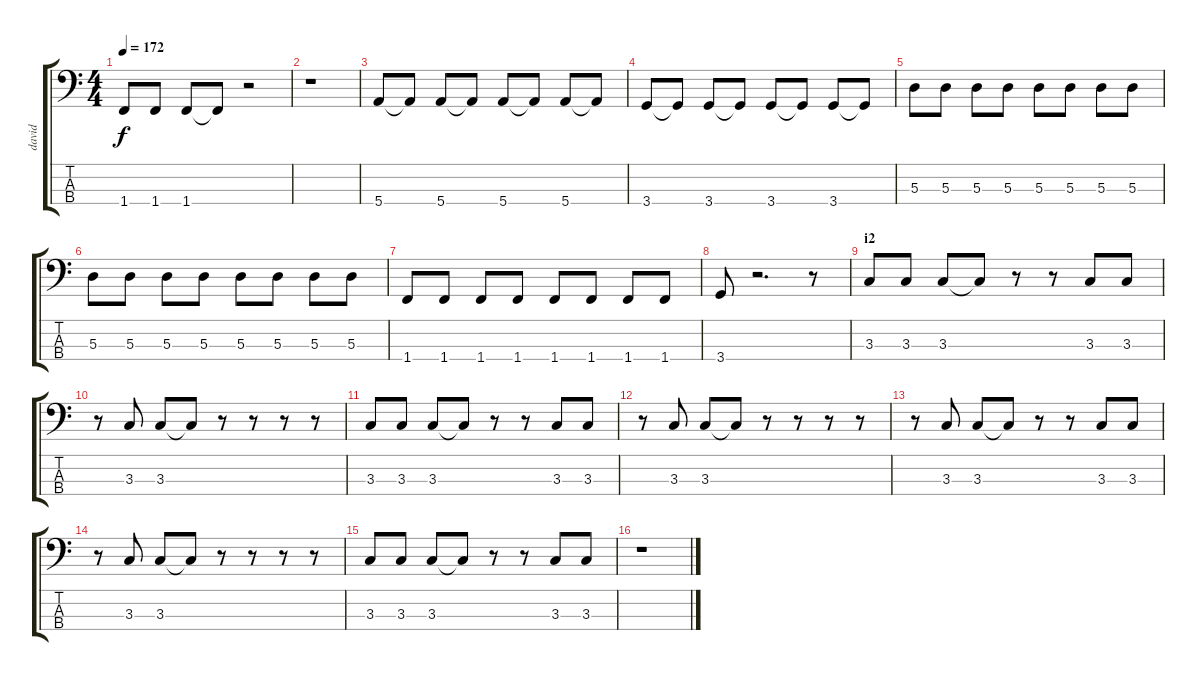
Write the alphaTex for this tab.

\track ("david" "david") {instrument electricbassfinger}
\staff {score tabs}
\tuning (G2 D2 A1 E1) {hide}
\ts (4 4)
\tempo 172
\clef f4
\ks c
1.4.8{dy f} 1.4.8 1.4.8 1.4{t}.8 r.2 |
r.1 |
5.4.8 5.4{t}.8 5.4.8 5.4{t}.8 5.4.8 5.4{t}.8 5.4.8 5.4{t}.8 |
3.4.8 3.4{t}.8 3.4.8 3.4{t}.8 3.4.8 3.4{t}.8 3.4.8 3.4{t}.8 |
5.3.8 5.3.8 5.3.8 5.3.8 5.3.8 5.3.8 5.3.8 5.3.8 |
5.3.8 5.3.8 5.3.8 5.3.8 5.3.8 5.3.8 5.3.8 5.3.8 |
1.4.8 1.4.8 1.4.8 1.4.8 1.4.8 1.4.8 1.4.8 1.4.8 |
3.4.8 r.2{d} r.8 |
\section ("" "i2")
3.3.8 3.3.8 3.3.8 3.3{t}.8 r.8 r.8 3.3.8 3.3.8 |
r.8 3.3.8 3.3.8 3.3{t}.8 r.8 r.8 r.8 r.8 |
3.3.8 3.3.8 3.3.8 3.3{t}.8 r.8 r.8 3.3.8 3.3.8 |
r.8 3.3.8 3.3.8 3.3{t}.8 r.8 r.8 r.8 r.8 |
r.8 3.3.8 3.3.8 3.3{t}.8 r.8 r.8 3.3.8 3.3.8 |
r.8 3.3.8 3.3.8 3.3{t}.8 r.8 r.8 r.8 r.8 |
3.3.8 3.3.8 3.3.8 3.3{t}.8 r.8 r.8 3.3.8 3.3.8 |
r.1
